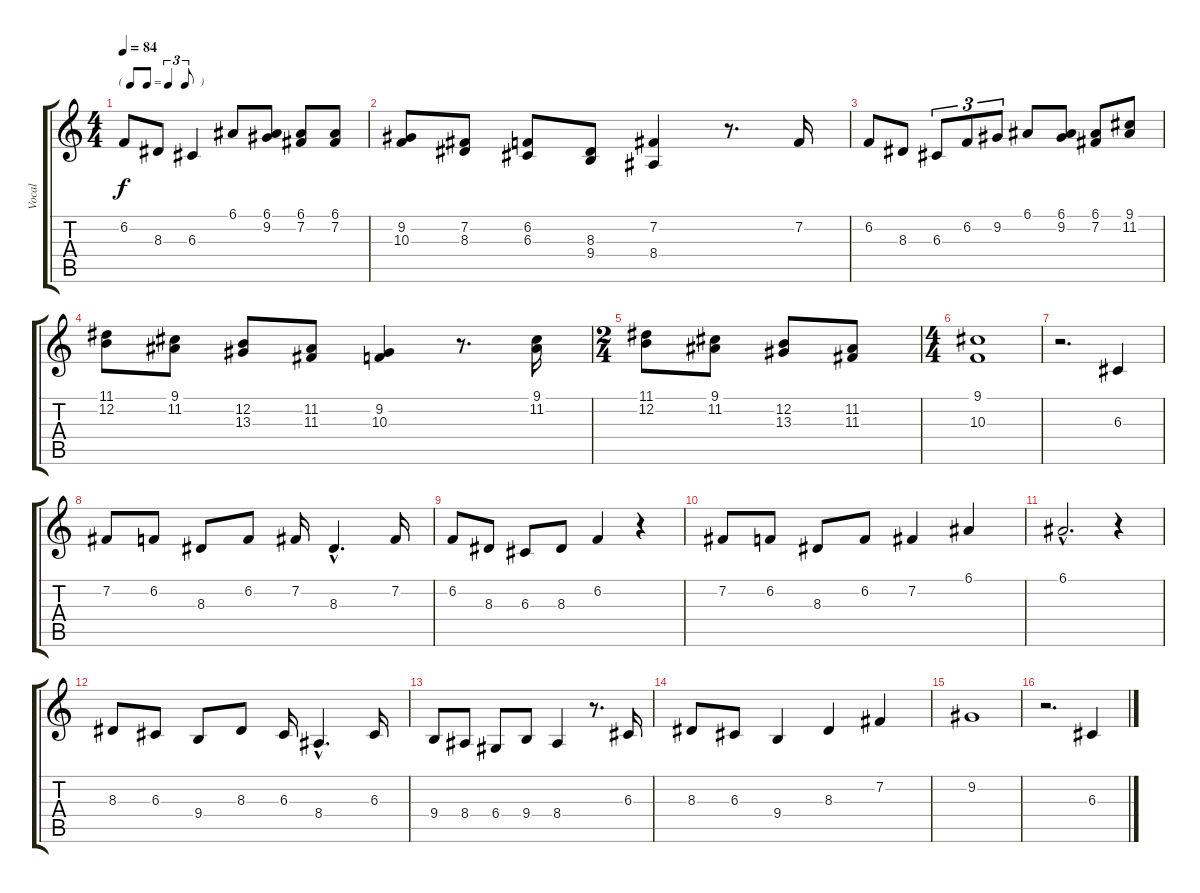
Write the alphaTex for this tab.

\track ("Vocal" "Vocal") {instrument reedorgan}
\staff {score tabs}
\tuning (E4 B3 G3 D3 A2 E2) {hide}
\ts (4 4)
\tf triplet8th
\tempo 84
\clef g2
\ks c
6.2.8{dy f} 8.3.8 6.3.4 6.1.8 (6.1 9.2).8 (6.1 7.2).8 (6.1 7.2).8 |
(9.2 10.3).8 (7.2 8.3).8 (6.2 6.3).8 (8.3 9.4).8 (7.2 8.4).4 r.8{d} 7.2.16 |
6.2.8 8.3.8 6.3.8{tu (3 2)} 6.2.8{tu (3 2)} 9.2.8{tu (3 2)} 6.1.8 (6.1 9.2).8 (6.1 7.2).8 (9.1 11.2).8 |
(11.1 12.2).8 (9.1 11.2).8 (12.2 13.3).8 (11.2 11.3).8 (9.2 10.3).4 r.8{d} (9.1 11.2).16 |
\ts (2 4)
(11.1 12.2).8 (9.1 11.2).8 (12.2 13.3).8 (11.2 11.3).8 |
\ts (4 4)
(9.1 10.3).1 |
r.2{d} 6.3.4 |
7.2.8 6.2.8 8.3.8 6.2.8 7.2.16 8.3{hac}.4{d} 7.2.16 |
6.2.8 8.3.8 6.3.8 8.3.8 6.2.4 r.4 |
7.2.8 6.2.8 8.3.8 6.2.8 7.2.4 6.1.4 |
6.1{hac}.2{d} r.4 |
8.3.8 6.3.8 9.4.8 8.3.8 6.3.16 8.4{hac}.4{d} 6.3.16 |
9.4.8 8.4.8 6.4.8 9.4.8 8.4.4 r.8{d} 6.3.16 |
8.3.8 6.3.8 9.4.4 8.3.4 7.2.4 |
9.2.1 |
r.2{d} 6.3.4
